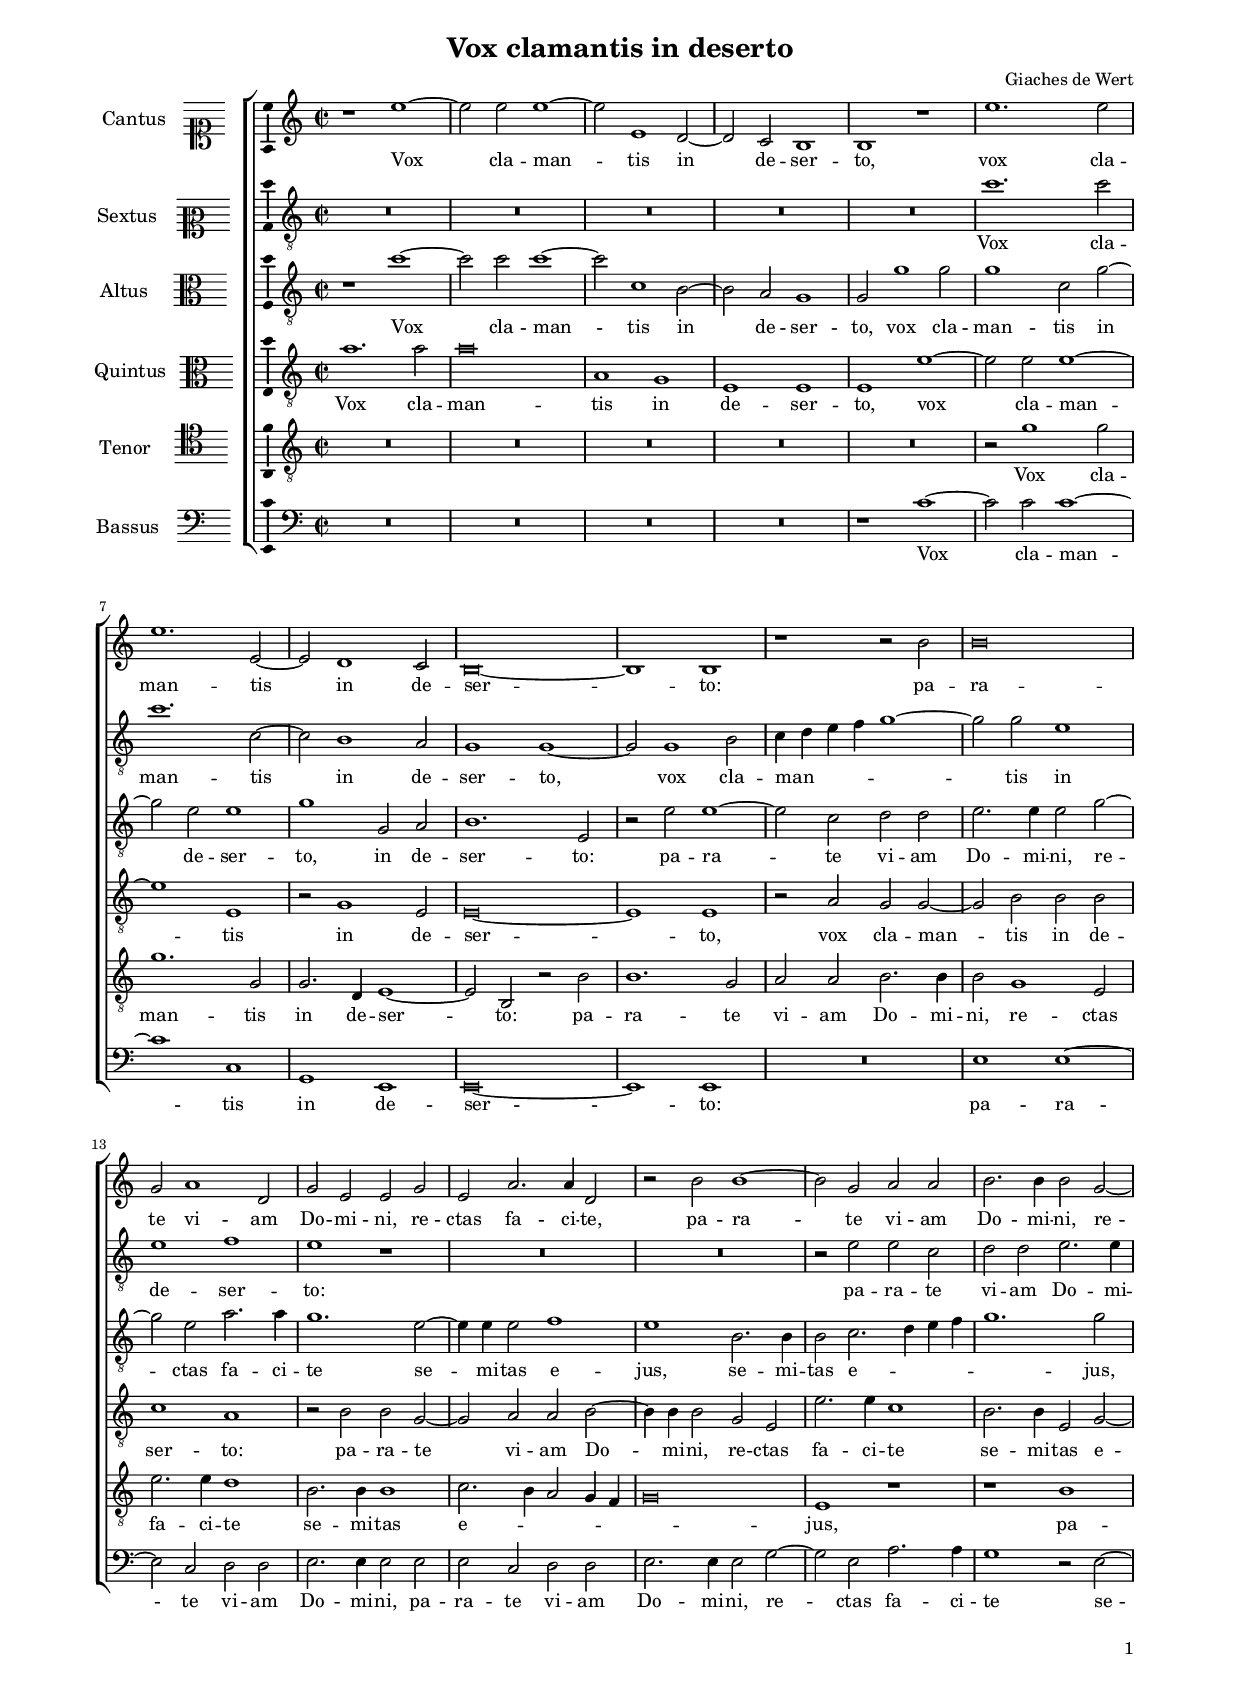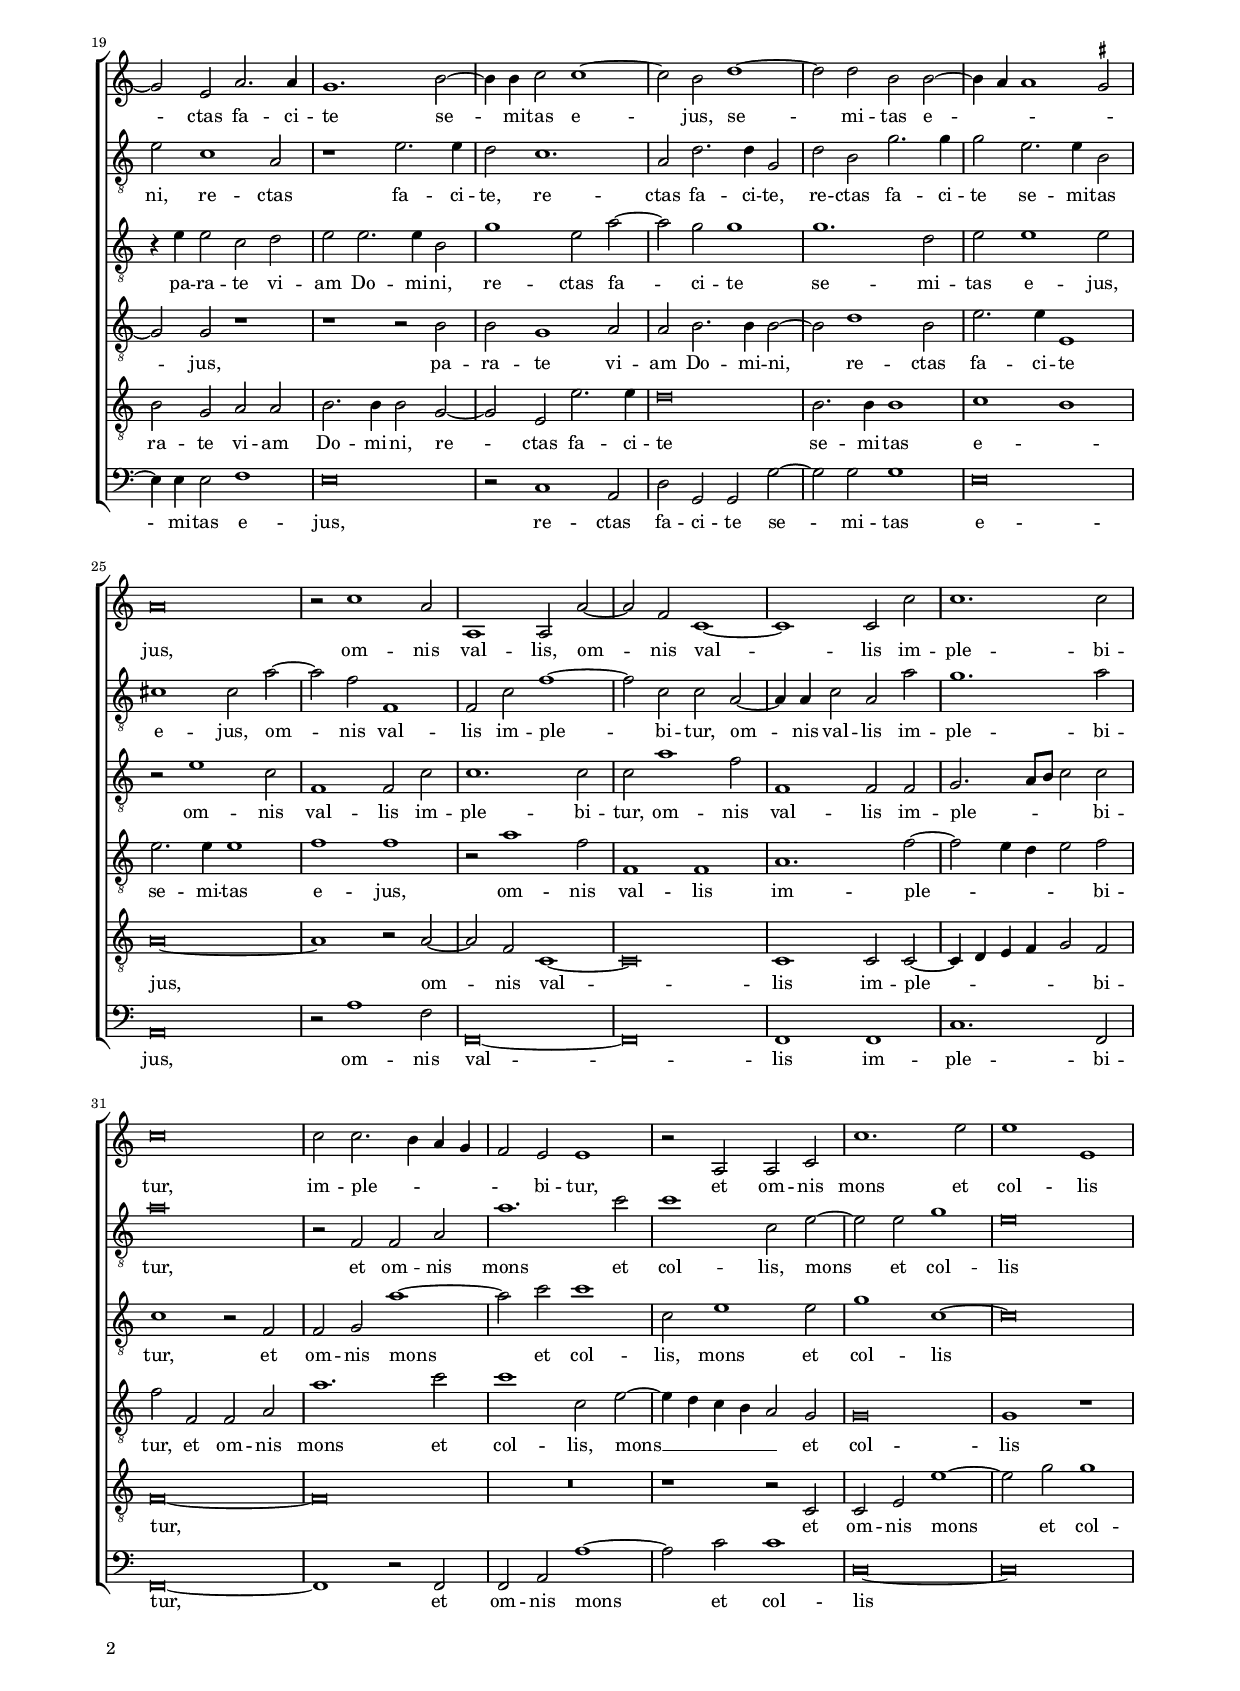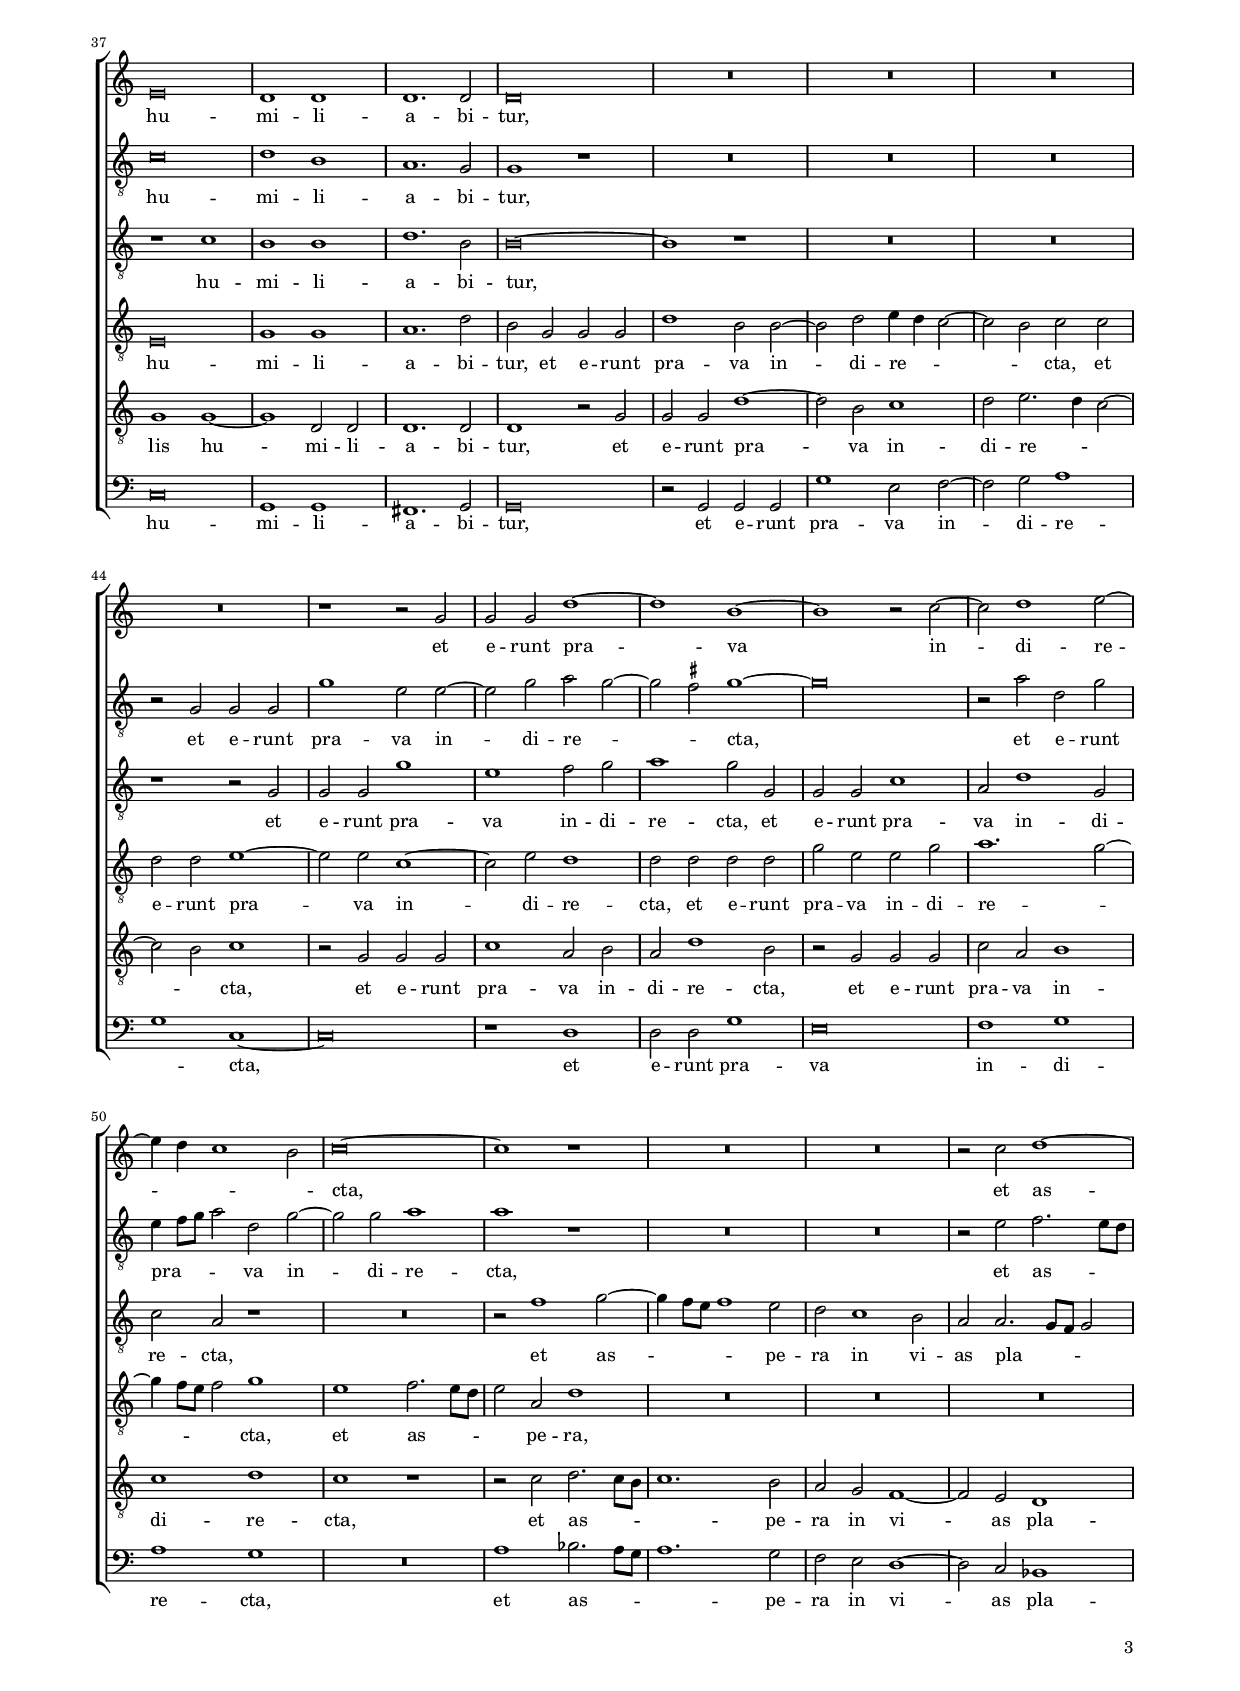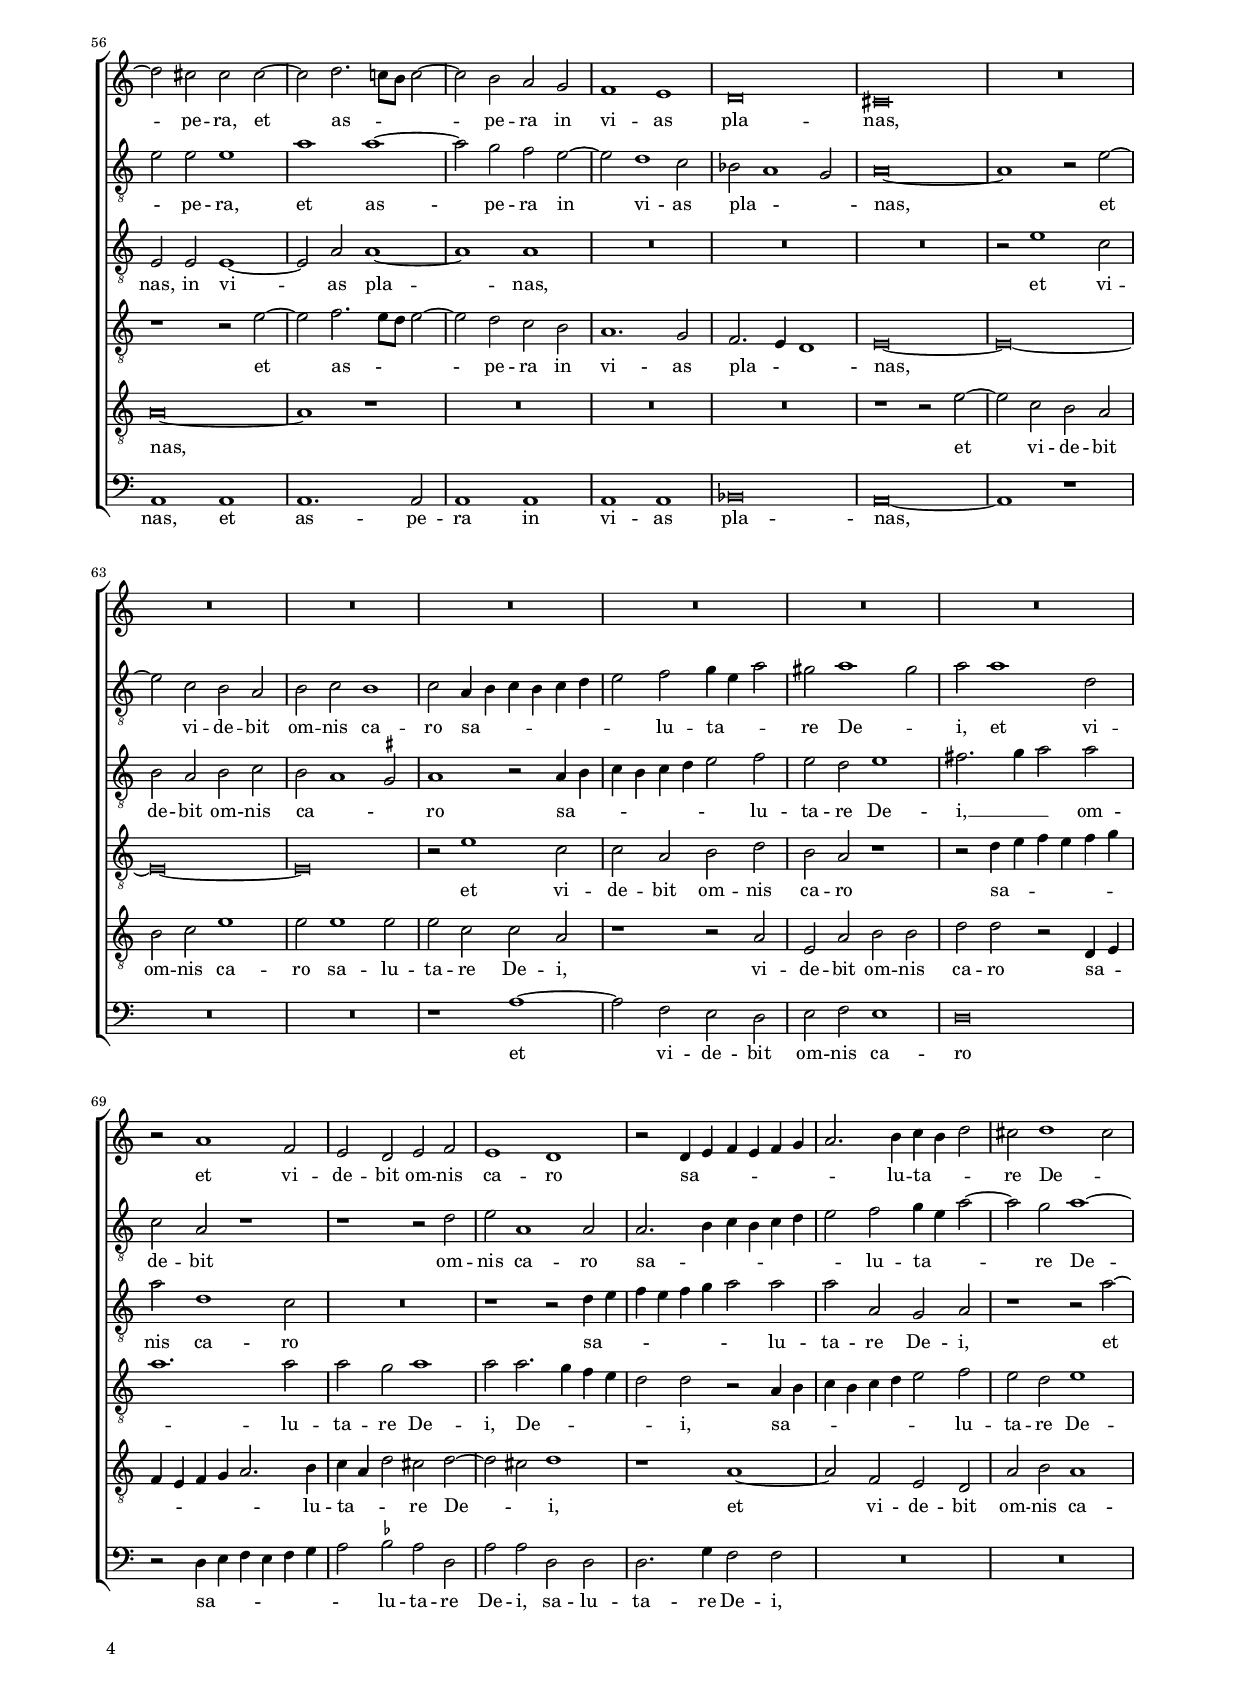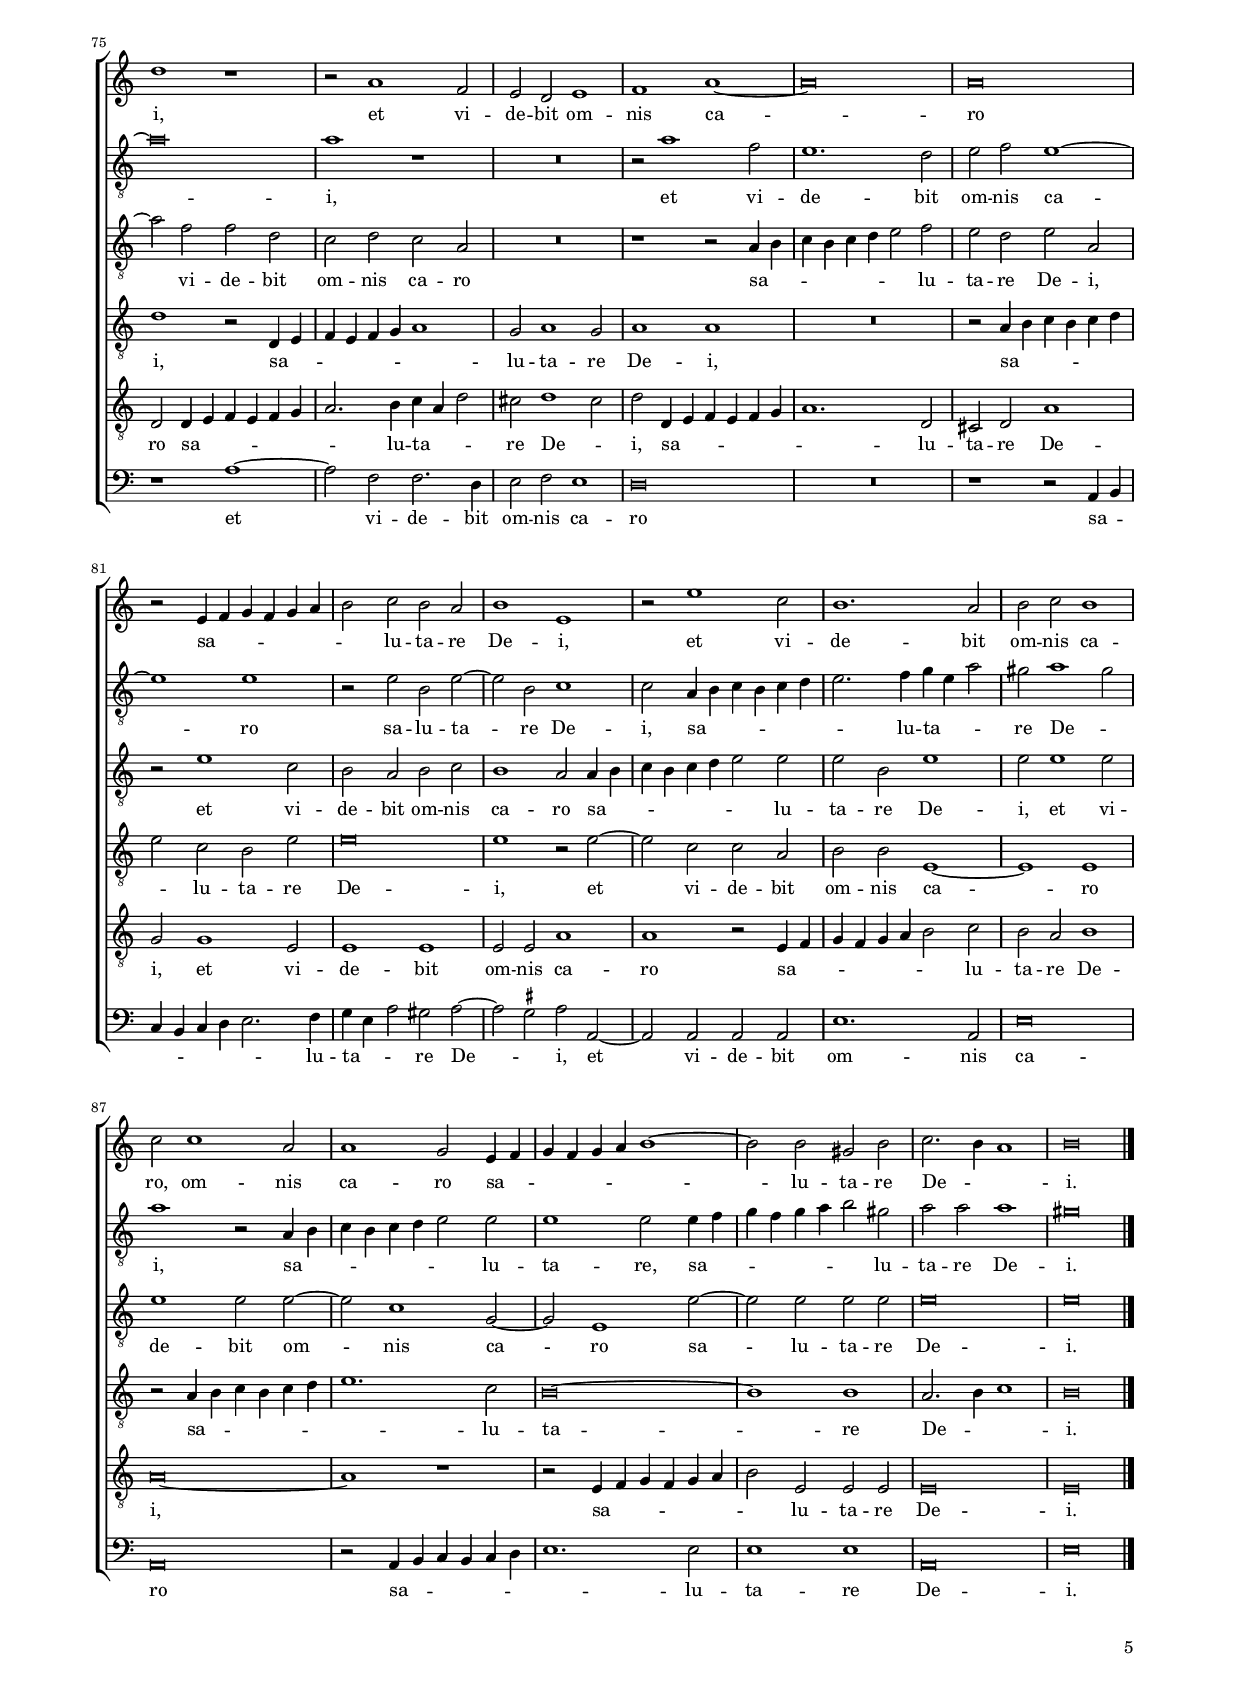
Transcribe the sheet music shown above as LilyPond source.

\header
{
  title="Vox clamantis in deserto"
  composer="Giaches de Wert"
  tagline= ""
}

\version "2.24.1"
\language deutsch
#(set-global-staff-size 15)
% #(set-default-paper-size "letter")
#(ly:set-option 'point-and-click #f)


\paper
	{
	top-margin = 1.4 \cm
	bottom-margin = 0.8 \cm
	left-margin = 1.8 \cm
	right-margin = 1.8 \cm
	ragged-bottom = ##f
	ragged-last-bottom = ##t
	print-page-number = ##f
	score-system-spacing = #'((basic-distance . 16) (minimum-distance . 14) (padding . 5) (strechability . 250))
	system-system-spacing = #'((basic-distance . 16) (minimum-distance . 14) (padding . 5) (strechability . 250))
	oddFooterMarkup=\markup   \fill-line { "" \fromproperty #'page:page-number-string }
	evenFooterMarkup=\markup  \fill-line { \fromproperty #'page:page-number-string "" }
	last-bottom-spacing = #'((basic-distance . 12) (minimum-distance . 7) (padding . 4))
	systems-per-page = 3
%	page-count = 4
%	min-systems-per-page = 3
	}


global = {
	\key c \major
	\time 2/2 \set Score.measureLength = #(ly:make-moment 2/1)
	\skip 1*2*92 \bar "|."
	}

ficta = { \once \set suggestAccidentals = ##t }
	
forget = #(define-music-function (music) (ly:music?) #{
	\accidentalStyle forget
	$music
	\accidentalStyle default
	#})


incipitcantus = \markup { \score {
	{
	\set Staff.instrumentName = \markup { \fontsize #1 "Cantus" }
	\key c \major
	\clef soprano
	s4 \bar ""
	}
	\layout  {
	raggedright = ##t
	indent = 1.6 \cm
	line-width = 2.5 \cm
	\context { \Staff \remove Time_signature_engraver }
	\override Staff.Clef.Y-extent = #'(0 . 0)
	}} \hspace #1 }


incipitsextus = \markup { \score {
	{
	\set Staff.instrumentName = \markup { \fontsize #1 "Sextus" }
	\key c \major
	\clef mezzosoprano
	s4 \bar ""
	}
	\layout  {
	raggedright = ##t
	indent = 1.6 \cm
	line-width = 2.5 \cm
	\context { \Staff \remove Time_signature_engraver }
	\override Staff.Clef.Y-extent = #'(0 . 0)
	}} \hspace #1 }
      
      
incipitaltus = \markup { \score {
	{
	\set Staff.instrumentName = \markup { \fontsize #1 "Altus" }
	\key c \major
	\clef alto
	s4 \bar ""
	}
	\layout  {
	raggedright = ##t
	indent = 1.6 \cm
	line-width = 2.5 \cm
	\context { \Staff \remove Time_signature_engraver }
	\override Staff.Clef.Y-extent = #'(0 . 0)
	}} \hspace #1 }
         
      
incipitquintus = \markup { \score {
	{
	\set Staff.instrumentName = \markup { \fontsize #1 "Quintus" }
	\key c \major
	\clef alto
	s4 \bar ""
	}
	\layout  {
	raggedright = ##t
	indent = 1.6 \cm
	line-width = 2.5 \cm
	\context { \Staff \remove Time_signature_engraver }
	\override Staff.Clef.Y-extent = #'(0 . 0)
	}} \hspace #1 }
    

incipittenor = \markup { \score {
	{
	\set Staff.instrumentName = \markup { \fontsize #1 "Tenor" }
	\key c \major
	\clef tenor
	s4 \bar ""
	}
	\layout  {
	raggedright = ##t
	indent = 1.6 \cm
	line-width = 2.5 \cm
	\context { \Staff \remove Time_signature_engraver }
	\override Staff.Clef.Y-extent = #'(0 . 0)
	}} \hspace #1 }
      
      
incipitbassus = \markup { \score {
	{
	\set Staff.instrumentName = \markup { \fontsize #1 "Bassus" }
	\key c \major
	\clef bass
	s4 \bar ""
	}
	\layout  {
	raggedright = ##t
	indent = 1.6 \cm
	line-width = 2.5 \cm
	\context { \Staff \remove Time_signature_engraver }
	\override Staff.Clef.Y-extent = #'(0 . 0)
	}} \hspace #1 }


cantus =  \relative c''
	{
	r1 e~
	e2 e e1~
        e2 e,1 d2~
	d2 c h1
%5
	h1 r |
	e'1. e2
	e1. e,2~
	e2 d1 c2
	h\breve~
%10
	h1 h |
	r1 r2 h'
	h\breve
	g2 a1 d,2
	g2 e e g
%15
	e2 a2. a4 d,2 |
	r2 h' h1~
	h2 g a a
	h2. h4 h2 g~
	g2 e a2. a4
%20
	g1. h2~ |
	h4 h c2 c1~
	c2 h d1~
	d2 d h h~
	h4 a a1 \ficta gis2
%25
	a\breve |
	r2 c1 a2
	a,1 a2 a'~
	a2 f c1~
	c1 c2 c'
%30
	c1. c2 |
	c\breve
	c2 c2. h4 a g
	f2 e e1
	r2 a, a c
%35
	c'1. e2 |
	e1 e,
	e\breve
	d1 d
	d1. d2
%40
	d\breve |
	R\breve
	R\breve
	R\breve
	R\breve
%45
	r1 r2 g |
	g2 g d'1~
	d1 h~
	h1 r2 c~
	c2 d1 e2~
%50
	e4 d c1 h2 |
	c\breve~
	c1 r
	R\breve
	R\breve
%55
	r2 c d1~ |
	d2 cis cis cis~
	cis2 d2. c8 h c2~
	c2 h a g
	f1 e
%60
	d\breve |
	cis\breve
	R\breve
	R\breve
	R\breve
%65
	R\breve |
	R\breve
	R\breve
	R\breve
	r2 a'1 f2
%70
	e2 d e f |
	e1 d
	r2 d4 e f e f g
	a2. h4 c h d2
	cis2 d1 cis2
%75
	d1 r |
	r2 a1 f2
	e2 d e1
	f1 a~
	a\breve
%80
	a\breve |
	r2 e4 f g f g a
	h2 c h a
	h1 e,
	r2 e'1 c2
%85
	h1. a2 |
	h2 c h1
	c2 c1 a2
	a1 g2 e4 f
	g4 f g a h1~
%90
	h2 h gis h |
	c2. h4 a1
	h\breve |
	}


sextus = \relative c''
	{
	R\breve
	R\breve
	R\breve
	R\breve
%5
	R\breve |
	c1. c2
	c1. c,2~
	c2 h1 a2
	g1 g~
%10
	g2 g1 h2 |
	c4 d e f g1~
	g2 g e1
	e1 f
	e1 r
%15
	R\breve |
	R\breve
	r2 e e c
	d2 d e2. e4
	e2 c1 a2
%20
	r1 e'2. e4 |
	d2 c1.
	a2 d2. d4 g,2
	d' h g'2. g4
	g2 e2. e4 h2
%25
	cis1 cis2 a'~ |
	a2 f f,1
	f2 c' f1~
	f2 c c a~
	a4 a c2 a a'
%30
	g1. a2 |
	a\breve
	r2 f, f a
	a'1. c2
	c1 c,2 e~
%35     
	e2 e g1 |
	e\breve
	c\breve
	d1 h
	a1. g2
%40
	g1 r |
	R\breve
	R\breve
	R\breve
	r2 g g g
%45
	g'1 e2 e~ |
	e2 g a g~
	g2 \ficta fis g1~
	g\breve
	r2 a d, g
%50
	e4 f8 g a2 d, g~ |
	g2 g a1
	a1 r
	R\breve
	R\breve
%55
	r2 e f2. e8 d |
	e2 e e1
	a1 a~
	a2 g f e~
	e2 d1 c2
%60
	b2 a1 g2 |
	a\breve~
	a1 r2 e'~
	e2 c h a
	h2 c h1
%65
	c2 a4 h c h c d | 
	e2 f g4 e a2
	gis2 a1 gis2
	a2 a1 d,2
	c2 a r1
%70
	r1 r2 d |
	e2 a,1 a2
	a2. h4 c h c d
	e2 f g4 e a2~
	a2 g a1~
%75
	a\breve |
	a1 r
	R\breve
	r2 a1 f2
	e1. d2
%80
	e2 f e1~ |
	e1 e
	r2 e h e~
	e2 h c1
	c2 a4 h c h c d
%85
	e2. f4 g e a2 |
	gis2 a1 gis2
	a1 r2 a,4 h
	c4 h c d e2 e
	e1 e2 e4 f
%90
	g4 f g a h2 gis |
	a2 a a1
	gis\breve |
	}


altus =  \relative c'
	{
	r1 c'~
	c2 c c1~
	c2 c,1 h2~
	h2 a g1
%5
	g2 g'1 g2 |
	g1 c,2 g'~
	g2 e e1
	g1 g,2 a
	h1. e,2
%10
	r2 e' e1~ |
	e2 c d d
	e2. e4 e2 g~
	g2 e a2. a4
	g1. e2~
%15
	e4 e e2 f1 |
	e1 h2. h4
	h2 c2. d4 e f
	g1. g2
	r4 e e2 c d
%20
	e2 e2. e4 h2 |
	g'1 e2 a~
	a2 g g1
	g1. d2
	e2 e1 e2
%25
	r2 e1 c2 |
	f,1 f2 c'
	c1. c2
	c2 a'1 f2
	f,1 f2 f
%30
	g2. a8 h c2 c |
	c1 r2 f,
	f2 g a'1~
	a2 c c1
	c,2 e1 e2
%35
	g1 c,~ |
	c\breve
	r1 c
	h1 h
	d1. h2
%40
	h\breve~ |
	h1 r
	R\breve
	R\breve
	r1 r2 g
%45
	g2 g g'1 |
	e1 f2 g
	a1 g2 g,
	g2 g c1
	a2 d1 g,2
%50
	c2 a r1 |
	R\breve
	r2 f'1 g2~
	g4 f8 e f1 e2
	d2 c1 h2
%55
	a2 a2. g8 f g2 |
	e2 e e1~
	e2 a a1~
	a1 a
	R\breve
%60
	R\breve |
	R\breve
	r2 e'1 c2
	h2 a h c
	h2 a1 \ficta gis2
%65
	a1 r2 a4 h |
	c4 h c d e2 f
	e2 d e1
	fis2. g4 a2 a
	a2 d,1 c2
%70
	R\breve |
	r1 r2 d4 e
	f4 e f g a2 a
	a2 a, g a
	r1 r2 a'~
%75
	a2 f f d |
	c2 d c a
	R\breve
	r1 r2 a4 h
	c4 h c d e2 f
%80
	e2 d e a, |
	r2 e'1 c2
	h2 a h c
	h1 a2 a4 h
	c4 h c d e2 e
%85
	e2 h e1 |
	e2 e1 e2
	e1 e2 e~
	e2 c1 g2~
	g2 e1 e'2~
%90
	e2 e e e |
	e\breve
	e\breve |
	}


quintus =  \relative c'
	{
	a'1. a2
	a\breve
	a,1 g
	e1 e
%5
	e1 e'~ |
	e2 e e1~
	e1 e,
	r2 g1 e2
	e\breve~
%10
	e1 e |
	r2 a g g~
	g2 h h h
	c1 a
	r2 h h g~
%15
	g2 a a h~ |
	h4 h h2 g e
	e'2. e4 c1
	h2. h4 e,2 g~
	g2 g r1
%20
	r1 r2 h |
	h2 g1 a2
	a2 h2. h4 h2~
	h2 d1 h2
	e2. e4 e,1
%25
	e'2. e4 e1 |
	f1 f
	r2 a1 f2
	f,1 f
	a1. f'2~
%30
	f2 e4 d e2 f |
	f2 f, f a
	a'1. c2
	c1 c,2 e~
	e4 d c h a2 g
%35
	g\breve |
	g1 r
	e\breve
	g1 g
	a1. d2
%40
	h2 g g g |
	d'1 h2 h~
	h2 d e4 d c2~
	c2 h c c
	d2 d e1~
%45
	e2 e c1~ |
	c2 e d1
	d2 d d d
	g2 e e g
	a1. g2~
%50
	g4 f8 e f2 g1 |
	e1 f2. e8 d
	e2 a, d1
	R\breve
	R\breve
%55
	R\breve |
	r1 r2 e~
	e2 f2. e8 d e2~
	e2 d c h
	a1. g2
%60
	f2. e4 d1 |
	e\breve~
	e\breve~
	e\breve~
	e\breve
%65
	r2 e'1 c2 |
	c2 a h d
	h2 a r1
	r2 d4 e f e f g
	a1. a2
%70
	a2 g a1 |
	a2 a2. g4 f e
	d2 d r a4 h
	c4 h c d e2 f
	e2 d e1
%75
	d1 r2 d,4 e |
	f4 e f g a1
	g2 a1 g2
	a1 a
	R\breve
%80
	r2 a4 h c h c d |
	e2 c h e
	e\breve
	e1 r2 e~
	e2 c c a
%85
	h2 h e,1~ |
	e1 e
	r2 a4 h c h c d
	e1. c2
	h\breve~
%90
	h1 h |
	a2. h4 c1
	h\breve |
	}


tenor  =  \relative c'
	{
	R\breve
	R\breve
	R\breve
	R\breve
%5
	R\breve |
	r2 g'1 g2
	g1. g,2
	g2. d4 e1~
	e2 h r2 h'
%10
	h1. g2 |
	a2 a h2. h4
	h2 g1 e2
	e'2. e4 d1
	h2. h4 h1
%15
	c2. h4 a2 g4 f |
	g\breve
	e1 r
	r1 h'
	h2 g a a
%20
	h2. h4 h2 g~ |
	g2 e e'2. e4
	d\breve
	h2. h4 h1
	c1 h
%25
	a\breve~ |
	a1 r2 a~
	a2 f c1~
	c\breve
	c1 c2 c~
%30
	c4 d e f g2 f |
	f\breve~
	f\breve
	R\breve
	r1 r2 c
%35
	c2 e e'1~ |
	e2 g g1
	g,1 g~
	g1 d2 d
	d1. d2
%40
	d1 r2 g |
	g2 g d'1~
	d2 h c1
	d2 e2. d4 c2~
	c2 h c1
%45
	r2 g g g |
	c1 a2 h
	a2 d1 h2
	r2 g g g
	c2 a h1
%50
	c1 d |
	c1 r
	r2 c d2. c8 h
	c1. h2
	a2 g f1~
%55
	f2 e d1 |
	a'\breve~
	a1 r
	R\breve
	R\breve
%60
	R\breve |
	r1 r2 e'~
	e2 c h a
	h2 c e1
	e2 e1 e2
%65
	e2 c c a |
	r1 r2 a
	e2 a h h
	d2 d r d,4 e
	f4 e f g a2. h4
%70
	c4 a d2 cis d~ |
	d2 cis d1
	r1 a~
	a2 f e d
	a'2 h a1
%75
	d,2 d4 e f e f g |
	a2. h4 c a d2
	cis2 d1 cis2
	d2 d,4 e f e f g
	a1. d,2
%80
	cis2 d a'1 |
	g2 g1 e2
	e1 e
	e2 e a1
	a1 r2 e4 f
%85
	g4 f g a h2 c |
	h2 a h1
	a\breve~
	a1 r
	r2 e4 f g f g a
%90
	h2 e, e e |
	e\breve
	e\breve |
	}


bassus  =  \relative c
	{
	R\breve
	R\breve
	R\breve
	R\breve
%5
	r1 c'~ |
	c2 c c1~
	c1 c,
	g1 e
	e\breve~
%10
	e1 e |
	R\breve
	e'1 e~
	e2 c d d
	e2. e4 e2 e
%15
	e2 c d d |
	e2. e4 e2 g~
	g2 e a2. a4
	g1 r2 e~
	e4 e e2 f1
%20
	e\breve |
	r2 c1 a2
	d2 g, g g'~
	g2 g g1
	e\breve
%25
	a,\breve |
	r2 a'1 f2
	f,\breve~
	f\breve
	f1 f
%30
	c'1. f,2 |
	f\breve~
	f1 r2 f
	f2 a a'1~
	a2 c c1
%35
	c,\breve~ |
	c\breve
	c\breve
	g1 g
	fis1. g2
%40
	g\breve |
	r2 g g g
	g'1 e2 f~
	f2 g a1
	g1 c,~
%45
	c\breve |
	r1 d
	d2 d g1
	e\breve
	f1 g
%50
	a1 g |
	R\breve
	a1 b2. a8 g
	a1. g2
	f2 e d1~
%55
	d2 c b1 |
	a1 a
	a1. a2
	a1 a
	a1 a
%60
	b\breve |
	a\breve~
	a1 r
	R\breve
	R\breve
%65
	r1 a'~ |
	a2 f e d
	e2 f e1
	d\breve
	r2 d4 e f e f g
%70
	a2 \ficta b a d, |
	a'2 a d, d
	d2. g4 f2 f
	R\breve
	R\breve
%75
	r1 a~ |
	a2 f f2. d4
	e2 f e1
	d\breve
	R\breve
%80
	r1 r2 a4 h |
	c4 h c d e2. f4
	g4 e a2 gis a~
	a2 \ficta gis a a,~
	a2 a a a
%85
	e'1. a,2 |
	e'\breve
	a,\breve
	r2 a4 h c h c d
	e1. e2
%90
	e1 e |
	a,\breve
	e'\breve |
	}


lyricscantus = \lyricmode {
	Vox cla -- man -- tis in de -- ser -- to,
        vox cla -- man -- tis in de -- ser -- to:
        pa -- ra -- te vi -- am Do -- mi -- ni,
        re -- ctas fa -- ci -- te,
        pa -- ra -- te vi -- am Do -- mi -- ni,
        re -- ctas fa -- ci -- te se -- mi -- tas e -- jus,
        se -- mi -- tas e -- _ _ _ jus,
        om -- nis val -- lis,
        om -- nis val -- lis im -- ple -- bi -- tur,
        im -- ple -- _ _ _ _ bi -- tur,
        et om -- nis mons et col -- lis hu -- mi -- li -- a -- bi -- tur,
        et e -- runt pra -- va in -- di -- re -- _ _ _ cta,
        et as -- pe -- ra,
        et as -- _ _ _ pe -- ra in vi -- as pla -- nas,
        et vi -- de -- bit om -- nis ca -- ro sa -- _ _ _ _ _ _ lu -- ta -- _ _ re De -- _ i,
        et vi -- de -- bit om -- nis ca -- ro sa -- _ _ _ _ _ _ lu -- ta -- re De -- i,
        et vi -- de -- bit om -- nis ca -- ro,
        om -- nis ca -- ro sa -- _ _ _ _ _ _ lu -- ta -- re De -- _ _ i.
	}


lyricssextus = \lyricmode {
	Vox cla -- man -- tis in de -- ser -- to,
        vox cla -- man -- _ _ _ _ tis in de -- ser -- to:
        pa -- ra -- te vi -- am Do -- mi -- ni,
        re -- ctas fa -- ci -- te,
        re -- ctas fa -- ci -- te,
        re -- ctas fa -- ci -- te se -- mi -- tas e -- jus,
        om -- nis val -- lis im -- ple -- bi -- tur,
        om -- nis val -- lis im -- ple -- bi -- tur,
        et om -- nis mons et col -- lis,
        mons et col -- lis hu -- mi -- li -- a -- bi -- tur,
        et e -- runt pra -- va in -- di -- re -- _ _ cta,
        et e -- runt pra -- _ _ _ va in -- di -- re -- cta,
        et as -- _ _ _ pe -- ra,
        et as -- pe -- ra in vi -- as pla -- _ _ nas,
        et vi -- de -- bit om -- nis ca -- ro sa -- _ _ _ _ _ _ lu -- ta -- _ _ re De -- _ i,
        et vi -- de -- bit om -- nis ca -- ro sa -- _ _ _ _ _ _ lu -- ta -- _ _ re De -- i,
        et vi -- de -- bit om -- nis ca -- ro sa -- lu -- ta -- re De -- i,
        sa -- _ _ _ _ _ _ lu -- ta -- _ _ re De -- _ i,
        sa -- _ _ _ _ _ _ lu -- ta -- re,
        sa -- _ _ _ _ _ _ lu -- ta -- re De -- i.
	}


lyricsaltus = \lyricmode {
	Vox cla -- man -- tis in de -- ser -- to,
        vox cla -- man -- tis in de -- ser -- to,
        in de -- ser -- to:
        pa -- ra -- te vi -- am Do -- mi -- ni,
        re -- ctas fa -- ci -- te se -- mi -- tas e -- jus,
        se -- mi -- tas e -- _ _ _ _ jus,
        pa -- ra -- te vi -- am Do -- mi -- ni,
        re -- ctas fa -- ci -- te se -- mi -- tas e -- jus,
        om -- nis val -- lis im -- ple -- bi -- tur,
        om -- nis val -- lis im -- ple -- _ _ _ bi -- tur,
        et om -- nis mons et col -- lis,
        mons et col -- lis hu -- mi -- li -- a -- bi -- tur,
        et e -- runt pra -- va in -- di -- re -- cta,
        et e -- runt pra -- va in -- di -- re -- cta,
        et as -- _ _ _ pe -- ra in vi -- as pla -- _ _ _ nas,
        in vi -- as pla -- nas,
        et vi -- de -- bit om -- nis ca -- _ _ ro sa -- _ _ _ _ _ _ lu -- ta -- re De -- i, __ _ _
        om -- nis ca -- ro sa -- _ _ _ _ _ _ lu -- ta -- re De -- i,
        et vi -- de -- bit om -- nis ca -- ro sa -- _ _ _ _ _ _ lu -- ta -- re De -- i,
        et vi -- de -- bit om -- nis ca -- ro sa -- _ _ _ _ _ _ lu -- ta -- re De -- i,
        et vi -- de -- bit om -- nis ca -- ro sa -- lu -- ta -- re De -- i.
	}
	

lyricsquintus = \lyricmode {
	Vox cla -- man -- tis in de -- ser -- to,
        vox cla -- man -- tis in de -- ser -- to,
        vox cla -- man -- tis in de -- ser -- to:
        pa -- ra -- te vi -- am Do -- mi -- ni,
        re -- ctas fa -- ci -- te se -- mi -- tas e -- jus,
        pa -- ra -- te vi -- am Do -- mi -- ni,
        re -- ctas fa -- ci -- te se -- mi -- tas e -- jus,
        om -- nis val -- lis im -- ple -- _ _ _ bi -- tur,
        et om -- nis mons et col -- lis,
        mons __ _ _ _ _ et col -- lis hu -- mi -- li -- a -- bi -- tur,
        et e -- runt pra -- va in -- di -- re -- _ _ _ cta,
        et e -- runt pra -- va in -- di -- re -- cta,
        et e -- runt pra -- va in -- di -- re -- _ _ _ _ cta,
        et as -- _ _ _ pe -- ra,
        et as -- _ _ _ pe -- ra in vi -- as pla -- _ _ nas,
        et vi -- de -- bit om -- nis ca -- ro sa -- _ _ _ _ _ _ lu -- ta -- re De -- i,
        De -- _ _ _ _ i,
        sa -- _ _ _ _ _ _ lu -- ta -- re De -- i,
        sa -- _ _ _ _ _ _ lu -- ta -- re De -- i,
        sa -- _ _ _ _ _ _ lu -- ta -- re De -- i,
        et vi -- de -- bit om -- nis ca -- ro sa -- _ _ _ _ _ _ lu -- ta -- re De -- _ _ i.
	}


lyricstenor = \lyricmode {
	Vox cla -- man -- tis in de -- ser -- to:
        pa -- ra -- te vi -- am Do -- mi -- ni,
        re -- ctas fa -- ci -- te se -- mi -- tas e -- _ _ _ _ _ jus,
        pa -- ra -- te vi -- am Do -- mi -- ni,
        re -- ctas fa -- ci -- te se -- mi -- tas e -- _ jus,
        om -- nis val -- lis im -- ple -- _ _ _ _ bi -- tur,
        et om -- nis mons et col -- lis hu -- mi -- li -- a -- bi -- tur,
        et e -- runt pra -- va in -- di -- re -- _ _ _ cta,
        et e -- runt pra -- va in -- di -- re -- cta,
        et e -- runt pra -- va in -- di -- re -- cta,
        et as -- _ _ _ pe -- ra in vi -- as pla -- nas,
        et vi -- de -- bit om -- nis ca -- ro sa -- lu -- ta -- re De -- i,
        vi -- de -- bit om -- nis ca -- ro sa -- _ _ _ _ _ _ lu -- ta -- _ _ re De -- _ i,
        et vi -- de -- bit om -- nis ca -- ro sa -- _ _ _ _ _ _ lu -- ta -- _ _ re De -- _ i,
        sa -- _ _ _ _ _ _ lu -- ta -- re De -- i,
        et vi -- de -- bit om -- nis ca -- ro sa -- _ _ _ _ _ _ lu -- ta -- re De -- i,
        sa -- _ _ _ _ _ _ lu -- ta -- re De -- i.
	}


lyricsbassus = \lyricmode {
	Vox cla -- man -- tis in de -- ser -- to:
        pa -- ra -- te vi -- am Do -- mi -- ni,
        pa -- ra -- te vi -- am Do -- mi -- ni,
        re -- ctas fa -- ci -- te se -- mi -- tas e -- jus,
        re -- ctas fa -- ci -- te se -- mi -- tas e -- jus,
        om -- nis val -- lis im -- ple -- bi -- tur,
        et om -- nis mons et col -- lis hu -- mi -- li -- a -- bi -- tur,
        et e -- runt pra -- va in -- di -- re -- _ cta,
        et e -- runt pra -- va in -- di -- re -- cta,
        et as -- _ _ _ pe -- ra in vi -- as pla -- nas,
        et as -- pe -- ra in vi -- as pla -- nas,
        et vi -- de -- bit om -- nis ca -- ro sa -- _ _ _ _ _ _ lu -- ta -- re De -- i,
        sa -- lu -- ta -- re De -- i,
        et vi -- de -- bit om -- nis ca -- ro sa -- _ _ _ _ _ _ lu -- ta -- _ _ re De -- _ i,
        et vi -- de -- bit om -- nis ca -- ro sa -- _ _ _ _ _ _ lu -- ta -- re De -- i.
	}


\score
{  
	\transpose c c {
	\new ChoirStaff \with { \override StaffGrouper.staff-staff-spacing.basic-distance = #12 }
	<<

	\new Staff << \global
	\new Voice="v1" {
		\set Staff.instrumentName=\incipitcantus
		\set Staff.midiInstrument = "reed organ"
		\clef violin
		\cantus }
	\new Lyrics \lyricsto "v1" {\lyricscantus }
	>>


	\new Staff << \global
	\new Voice="v6" {
		\set Staff.instrumentName=\incipitsextus
		\set Staff.midiInstrument = "reed organ"
                \clef "G_8" % violin 
		\sextus}
	\new Lyrics \lyricsto "v6" {\lyricssextus }
	>>


	\new Staff << \global
	\new Voice="v2" {
		\set Staff.instrumentName=\incipitaltus
		\set Staff.midiInstrument = "reed organ"
                \clef "G_8" % violin 
		\altus}
	\new Lyrics \lyricsto "v2" {\lyricsaltus }
	>>


	\new Staff << \global
	\new Voice="v5" {
		\set Staff.instrumentName=\incipitquintus
		\set Staff.midiInstrument = "reed organ"
		\clef "G_8"
		\quintus}
	\new Lyrics \lyricsto "v5" {\lyricsquintus }
	>>


	\new Staff << \global
	\new Voice="v3" {
		\set Staff.instrumentName=\incipittenor
		\set Staff.midiInstrument = "reed organ"
		\clef "G_8"
		\tenor }
	\new Lyrics \lyricsto "v3" {\lyricstenor }
	>>


	\new Staff << \global
	\new Voice="v4" {
		\set Staff.instrumentName=\incipitbassus
		\set Staff.midiInstrument = "reed organ"
		\clef bass 
		\bassus }
	\new Lyrics \lyricsto "v4" {\lyricsbassus}
	>>

	>>
	} % transpose

	\layout
	{
	indent = 2.5 \cm
%	\context { \Lyrics \override VerticalAxisGroup.nonstaff-relatedstaff-spacing.padding = #2 }
%	\context { \Lyrics \override LyricText.font-size = #1 }
	\context { \Staff \override TimeSignature.break-visibility = #end-of-line-invisible }
	\context { \Staff \consists "Ambitus_engraver" }
	\context { \Score \override BarNumber.padding = #2 }
	\context { \Voice \override NoteHead.style = #'baroque }
	}

\midi
	{
    	\tempo 2 = 90
	}

}


% EOF
